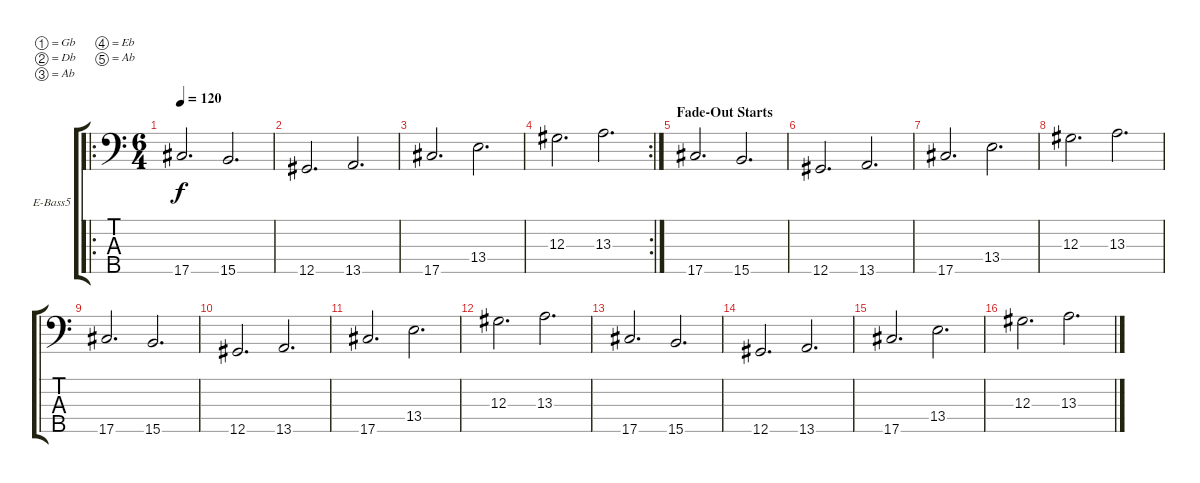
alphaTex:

\defaultSystemsLayout 4
\bracketExtendMode groupsimilarinstruments
\firstSystemTrackNameOrientation horizontal
\otherSystemsTrackNameOrientation horizontal
\track ("Electric Bass" "E-Bass5") {instrument electricbassfinger}
\staff {score tabs}
\tuning (Gb2 Db2 Ab1 Eb1 Ab0)
\ro
\ts (6 4)
\tempo 120
\clef f4
\ks c
17.5.2{d dy f} 15.5.2{d} |
12.5.2{d} 13.5.2{d} |
17.5.2{d} 13.4.2{d} |
\rc 2
12.3.2{d} 13.3.2{d} |
\section ("" "Fade-Out Starts")
17.5.2{d} 15.5.2{d} |
12.5.2{d} 13.5.2{d} |
17.5.2{d} 13.4.2{d} |
12.3.2{d} 13.3.2{d} |
17.5.2{d} 15.5.2{d} |
12.5.2{d} 13.5.2{d} |
17.5.2{d} 13.4.2{d} |
12.3.2{d} 13.3.2{d} |
17.5.2{d} 15.5.2{d} |
12.5.2{d} 13.5.2{d} |
17.5.2{d} 13.4.2{d} |
12.3.2{d} 13.3.2{d}
